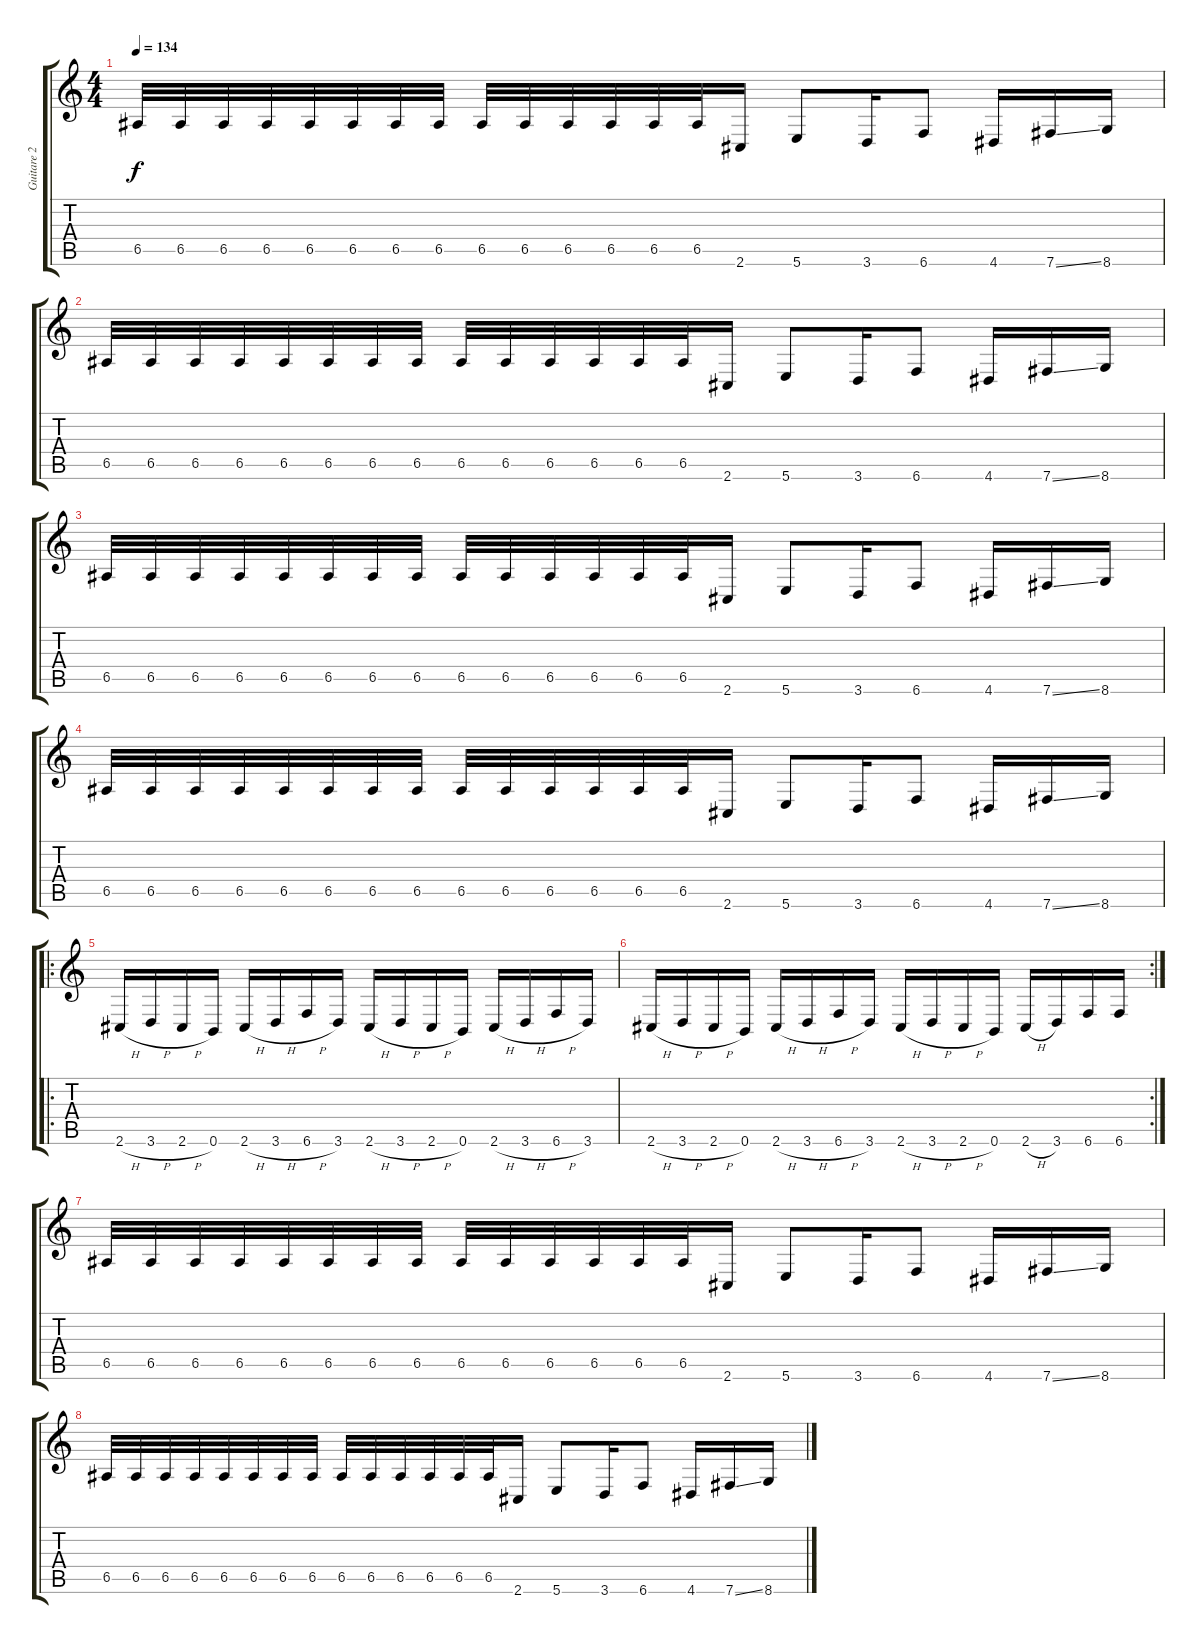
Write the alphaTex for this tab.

\track ("Guitare 2" "Guitare 2") {instrument distortionguitar}
\staff {score tabs}
\tuning (B3 Gb3 D3 A2 E2 B1) {hide}
\ts (4 4)
\tempo 134
\clef g2
\ks c
6.5.32{dy f} 6.5.32 6.5.32 6.5.32 6.5.32 6.5.32 6.5.32 6.5.32 6.5.32 6.5.32 6.5.32 6.5.32 6.5.32 6.5.32 2.6.16 5.6.8 3.6.16 6.6.8 4.6.16 7.6{ss}.16 8.6.16 |
6.5.32 6.5.32 6.5.32 6.5.32 6.5.32 6.5.32 6.5.32 6.5.32 6.5.32 6.5.32 6.5.32 6.5.32 6.5.32 6.5.32 2.6.16 5.6.8 3.6.16 6.6.8 4.6.16 7.6{ss}.16 8.6.16 |
6.5.32 6.5.32 6.5.32 6.5.32 6.5.32 6.5.32 6.5.32 6.5.32 6.5.32 6.5.32 6.5.32 6.5.32 6.5.32 6.5.32 2.6.16 5.6.8 3.6.16 6.6.8 4.6.16 7.6{ss}.16 8.6.16 |
6.5.32 6.5.32 6.5.32 6.5.32 6.5.32 6.5.32 6.5.32 6.5.32 6.5.32 6.5.32 6.5.32 6.5.32 6.5.32 6.5.32 2.6.16 5.6.8 3.6.16 6.6.8 4.6.16 7.6{ss}.16 8.6.16 |
\ro
2.6{h}.16 3.6{h}.16 2.6{h}.16 0.6.16 2.6{h}.16 3.6{h}.16 6.6{h}.16 3.6.16 2.6{h}.16 3.6{h}.16 2.6{h}.16 0.6.16 2.6{h}.16 3.6{h}.16 6.6{h}.16 3.6.16 |
\rc 2
2.6{h}.16 3.6{h}.16 2.6{h}.16 0.6.16 2.6{h}.16 3.6{h}.16 6.6{h}.16 3.6.16 2.6{h}.16 3.6{h}.16 2.6{h}.16 0.6.16 2.6{h}.16 3.6.16 6.6.16 6.6.16 |
6.5.32 6.5.32 6.5.32 6.5.32 6.5.32 6.5.32 6.5.32 6.5.32 6.5.32 6.5.32 6.5.32 6.5.32 6.5.32 6.5.32 2.6.16 5.6.8 3.6.16 6.6.8 4.6.16 7.6{ss}.16 8.6.16 |
6.5.32 6.5.32 6.5.32 6.5.32 6.5.32 6.5.32 6.5.32 6.5.32 6.5.32 6.5.32 6.5.32 6.5.32 6.5.32 6.5.32 2.6.16 5.6.8 3.6.16 6.6.8 4.6.16 7.6{ss}.16 8.6.16
